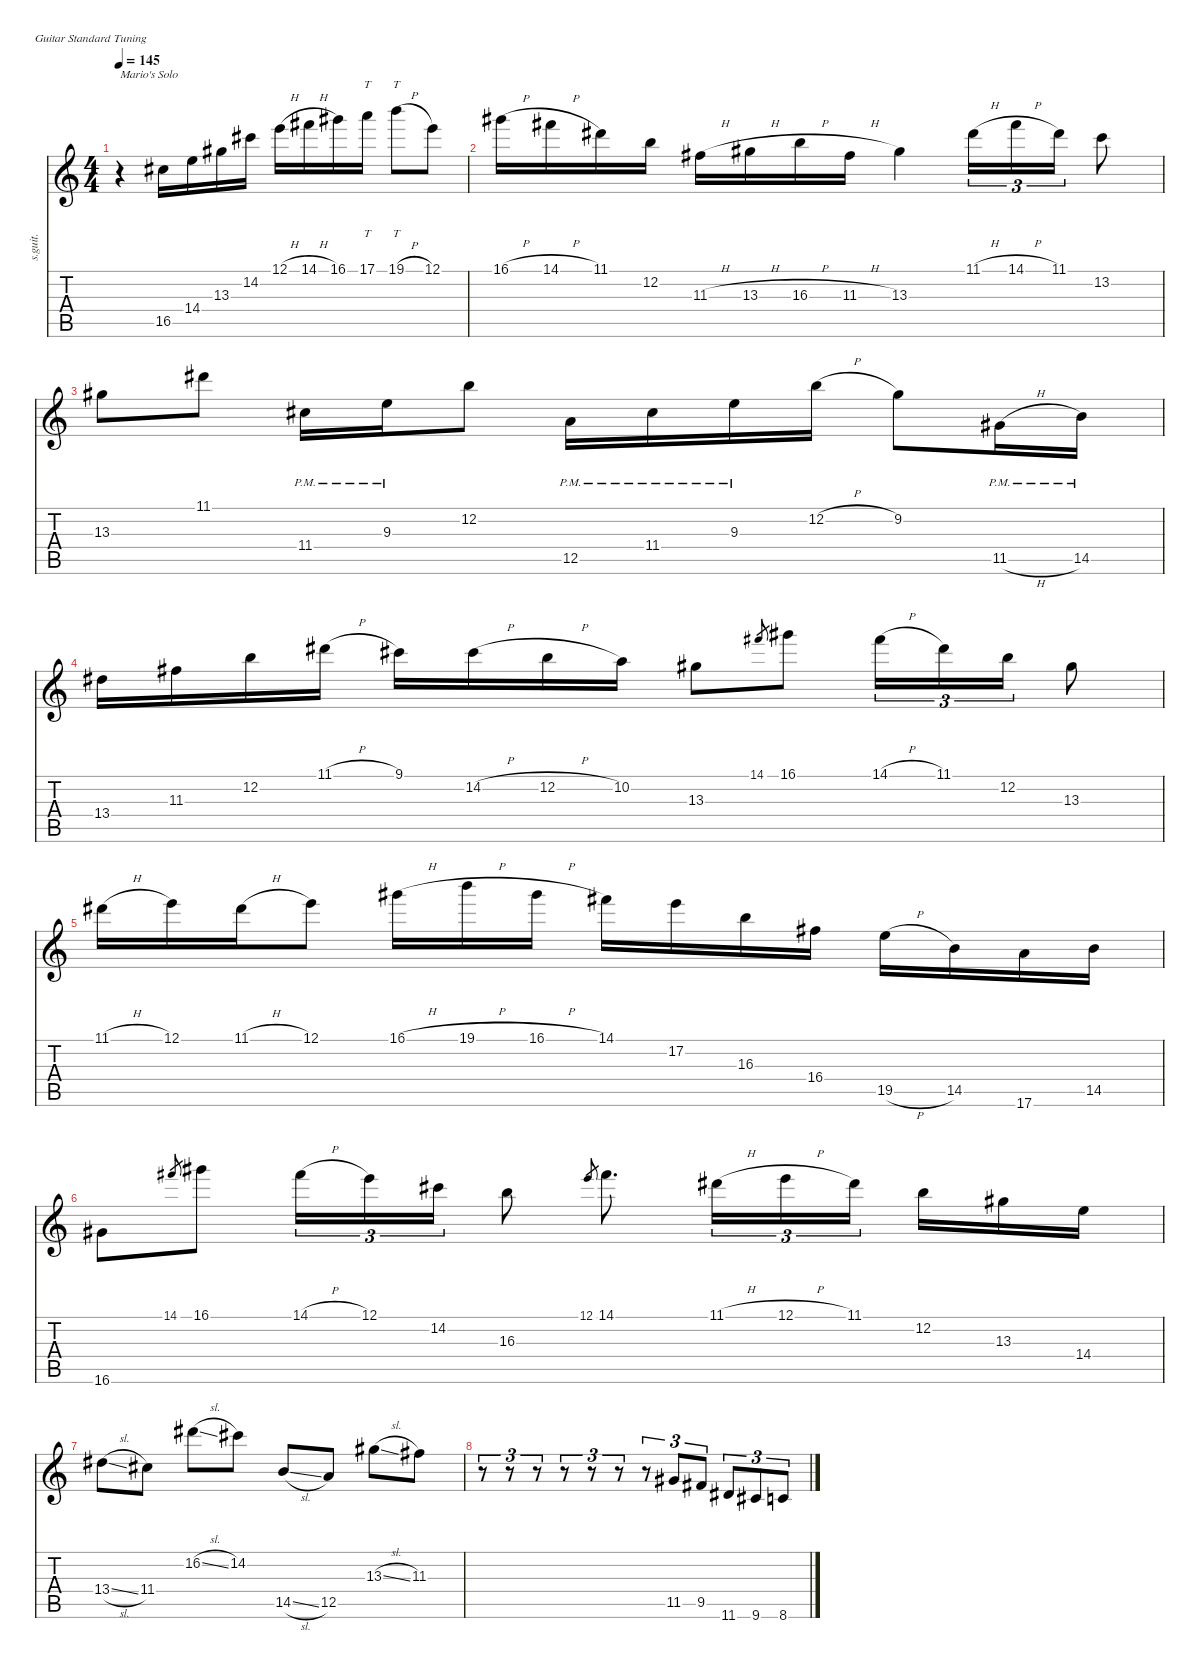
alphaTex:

\defaultSystemsLayout 4
\hideDynamics
\bracketExtendMode nobrackets
\track ("Mario" "s.guit.") {instrument overdrivenguitar}
\staff {score tabs}
\tuning (E4 B3 G3 D3 A2 E2)
\ts (4 4)
\tempo 145
\clef g2
\ks c
r.4{txt "Mario's Solo" dy mf} 16.5{acc #}.16{lyrics (0 "") lyrics (1 "") lyrics (2 "") lyrics (3 "") lyrics (4 "")} 14.4.16{lyrics (0 "") lyrics (1 "") lyrics (2 "") lyrics (3 "") lyrics (4 "")} 13.3{acc #}.16{lyrics (0 "") lyrics (1 "") lyrics (2 "") lyrics (3 "") lyrics (4 "")} 14.2{acc #}.16{lyrics (0 "") lyrics (1 "") lyrics (2 "") lyrics (3 "") lyrics (4 "")} 12.1{h}.16{lyrics (0 "") lyrics (1 "") lyrics (2 "") lyrics (3 "") lyrics (4 "")} 14.1{h acc #}.16{lyrics (0 "") lyrics (1 "") lyrics (2 "") lyrics (3 "") lyrics (4 "")} 16.1{acc #}.16{lyrics (0 "") lyrics (1 "") lyrics (2 "") lyrics (3 "") lyrics (4 "")} 17.1.16{tt lyrics (0 "") lyrics (1 "") lyrics (2 "") lyrics (3 "") lyrics (4 "")} 19.1{h}.8{tt lyrics (0 "") lyrics (1 "") lyrics (2 "") lyrics (3 "") lyrics (4 "")} 12.1.8{lyrics (0 "") lyrics (1 "") lyrics (2 "") lyrics (3 "") lyrics (4 "")} |
16.1{h acc #}.16{lyrics (0 "") lyrics (1 "") lyrics (2 "") lyrics (3 "") lyrics (4 "")} 14.1{h acc #}.16{lyrics (0 "") lyrics (1 "") lyrics (2 "") lyrics (3 "") lyrics (4 "")} 11.1{acc #}.16{lyrics (0 "") lyrics (1 "") lyrics (2 "") lyrics (3 "") lyrics (4 "")} 12.2.16{lyrics (0 "") lyrics (1 "") lyrics (2 "") lyrics (3 "") lyrics (4 "")} 11.3{h acc #}.16{lyrics (0 "") lyrics (1 "") lyrics (2 "") lyrics (3 "") lyrics (4 "")} 13.3{h acc #}.16{lyrics (0 "") lyrics (1 "") lyrics (2 "") lyrics (3 "") lyrics (4 "")} 16.3{h}.16{lyrics (0 "") lyrics (1 "") lyrics (2 "") lyrics (3 "") lyrics (4 "")} 11.3{h acc #}.16{lyrics (0 "") lyrics (1 "") lyrics (2 "") lyrics (3 "") lyrics (4 "")} 13.3{acc #}.4{lyrics (0 "") lyrics (1 "") lyrics (2 "") lyrics (3 "") lyrics (4 "")} 11.1{h acc #}.16{tu (3 2) lyrics (0 "") lyrics (1 "") lyrics (2 "") lyrics (3 "") lyrics (4 "")} 14.1{h acc #}.16{tu (3 2) lyrics (0 "") lyrics (1 "") lyrics (2 "") lyrics (3 "") lyrics (4 "")} 11.1{acc #}.16{tu (3 2) lyrics (0 "") lyrics (1 "") lyrics (2 "") lyrics (3 "") lyrics (4 "")} 13.2.8{lyrics (0 "") lyrics (1 "") lyrics (2 "") lyrics (3 "") lyrics (4 "")} |
13.3{acc #}.8{lyrics (0 "") lyrics (1 "") lyrics (2 "") lyrics (3 "") lyrics (4 "")} 11.1{acc #}.8{lyrics (0 "") lyrics (1 "") lyrics (2 "") lyrics (3 "") lyrics (4 "")} 11.4{pm acc #}.16{lyrics (0 "") lyrics (1 "") lyrics (2 "") lyrics (3 "") lyrics (4 "")} 9.3{pm}.16{lyrics (0 "") lyrics (1 "") lyrics (2 "") lyrics (3 "") lyrics (4 "")} 12.2.8{lyrics (0 "") lyrics (1 "") lyrics (2 "") lyrics (3 "") lyrics (4 "")} 12.5{pm}.16{lyrics (0 "") lyrics (1 "") lyrics (2 "") lyrics (3 "") lyrics (4 "")} 11.4{pm acc #}.16{lyrics (0 "") lyrics (1 "") lyrics (2 "") lyrics (3 "") lyrics (4 "")} 9.3{pm}.16{lyrics (0 "") lyrics (1 "") lyrics (2 "") lyrics (3 "") lyrics (4 "")} 12.2{h}.16{lyrics (0 "") lyrics (1 "") lyrics (2 "") lyrics (3 "") lyrics (4 "")} 9.2{acc #}.8{lyrics (0 "") lyrics (1 "") lyrics (2 "") lyrics (3 "") lyrics (4 "")} 11.5{h pm acc #}.16{lyrics (0 "") lyrics (1 "") lyrics (2 "") lyrics (3 "") lyrics (4 "")} 14.5{pm}.16{lyrics (0 "") lyrics (1 "") lyrics (2 "") lyrics (3 "") lyrics (4 "")} |
13.4{acc #}.16{lyrics (0 "") lyrics (1 "") lyrics (2 "") lyrics (3 "") lyrics (4 "")} 11.3{acc #}.16{lyrics (0 "") lyrics (1 "") lyrics (2 "") lyrics (3 "") lyrics (4 "")} 12.2.16{lyrics (0 "") lyrics (1 "") lyrics (2 "") lyrics (3 "") lyrics (4 "")} 11.1{h acc #}.16{lyrics (0 "") lyrics (1 "") lyrics (2 "") lyrics (3 "") lyrics (4 "")} 9.1{acc #}.16{lyrics (0 "") lyrics (1 "") lyrics (2 "") lyrics (3 "") lyrics (4 "")} 14.2{h acc #}.16{lyrics (0 "") lyrics (1 "") lyrics (2 "") lyrics (3 "") lyrics (4 "")} 12.2{h}.16{lyrics (0 "") lyrics (1 "") lyrics (2 "") lyrics (3 "") lyrics (4 "")} 10.2.16{lyrics (0 "") lyrics (1 "") lyrics (2 "") lyrics (3 "") lyrics (4 "")} 13.3{acc #}.8{lyrics (0 "") lyrics (1 "") lyrics (2 "") lyrics (3 "") lyrics (4 "")} 14.1{acc #}.8{lyrics (0 "") lyrics (1 "") lyrics (2 "") lyrics (3 "") lyrics (4 "") gr} 16.1{acc #}.8{lyrics (0 "") lyrics (1 "") lyrics (2 "") lyrics (3 "") lyrics (4 "")} 14.1{h acc #}.16{tu (3 2) lyrics (0 "") lyrics (1 "") lyrics (2 "") lyrics (3 "") lyrics (4 "")} 11.1{acc #}.16{tu (3 2) lyrics (0 "") lyrics (1 "") lyrics (2 "") lyrics (3 "") lyrics (4 "")} 12.2.16{tu (3 2) lyrics (0 "") lyrics (1 "") lyrics (2 "") lyrics (3 "") lyrics (4 "")} 13.3{acc #}.8{lyrics (0 "") lyrics (1 "") lyrics (2 "") lyrics (3 "") lyrics (4 "")} |
11.1{h acc #}.16{lyrics (0 "") lyrics (1 "") lyrics (2 "") lyrics (3 "") lyrics (4 "")} 12.1.16{lyrics (0 "") lyrics (1 "") lyrics (2 "") lyrics (3 "") lyrics (4 "")} 11.1{h acc #}.16{lyrics (0 "") lyrics (1 "") lyrics (2 "") lyrics (3 "") lyrics (4 "")} 12.1.8{lyrics (0 "") lyrics (1 "") lyrics (2 "") lyrics (3 "") lyrics (4 "")} 16.1{h acc #}.16{lyrics (0 "") lyrics (1 "") lyrics (2 "") lyrics (3 "") lyrics (4 "")} 19.1{h}.16{lyrics (0 "") lyrics (1 "") lyrics (2 "") lyrics (3 "") lyrics (4 "")} 16.1{h acc #}.16{lyrics (0 "") lyrics (1 "") lyrics (2 "") lyrics (3 "") lyrics (4 "")} 14.1{acc #}.16{lyrics (0 "") lyrics (1 "") lyrics (2 "") lyrics (3 "") lyrics (4 "")} 17.2.16{lyrics (0 "") lyrics (1 "") lyrics (2 "") lyrics (3 "") lyrics (4 "")} 16.3.16{lyrics (0 "") lyrics (1 "") lyrics (2 "") lyrics (3 "") lyrics (4 "")} 16.4{acc #}.16{lyrics (0 "") lyrics (1 "") lyrics (2 "") lyrics (3 "") lyrics (4 "")} 19.5{h}.16{lyrics (0 "") lyrics (1 "") lyrics (2 "") lyrics (3 "") lyrics (4 "")} 14.5.16{lyrics (0 "") lyrics (1 "") lyrics (2 "") lyrics (3 "") lyrics (4 "")} 17.6.16{lyrics (0 "") lyrics (1 "") lyrics (2 "") lyrics (3 "") lyrics (4 "")} 14.5.16{lyrics (0 "") lyrics (1 "") lyrics (2 "") lyrics (3 "") lyrics (4 "")} |
16.6{acc #}.8{lyrics (0 "") lyrics (1 "") lyrics (2 "") lyrics (3 "") lyrics (4 "")} 14.1{acc #}.8{lyrics (0 "") lyrics (1 "") lyrics (2 "") lyrics (3 "") lyrics (4 "") gr} 16.1{acc #}.8{lyrics (0 "") lyrics (1 "") lyrics (2 "") lyrics (3 "") lyrics (4 "")} 14.1{h acc #}.16{tu (3 2) lyrics (0 "") lyrics (1 "") lyrics (2 "") lyrics (3 "") lyrics (4 "")} 12.1.16{tu (3 2) lyrics (0 "") lyrics (1 "") lyrics (2 "") lyrics (3 "") lyrics (4 "")} 14.2{acc #}.16{tu (3 2) lyrics (0 "") lyrics (1 "") lyrics (2 "") lyrics (3 "") lyrics (4 "")} 16.3.8{lyrics (0 "") lyrics (1 "") lyrics (2 "") lyrics (3 "") lyrics (4 "")} 12.1.8{lyrics (0 "") lyrics (1 "") lyrics (2 "") lyrics (3 "") lyrics (4 "") gr} 14.1{acc #}.8{d lyrics (0 "") lyrics (1 "") lyrics (2 "") lyrics (3 "") lyrics (4 "")} 11.1{h acc #}.16{tu (3 2) lyrics (0 "") lyrics (1 "") lyrics (2 "") lyrics (3 "") lyrics (4 "")} 12.1{h}.16{tu (3 2) lyrics (0 "") lyrics (1 "") lyrics (2 "") lyrics (3 "") lyrics (4 "")} 11.1{acc #}.16{tu (3 2) lyrics (0 "") lyrics (1 "") lyrics (2 "") lyrics (3 "") lyrics (4 "")} 12.2.16{lyrics (0 "") lyrics (1 "") lyrics (2 "") lyrics (3 "") lyrics (4 "")} 13.3{acc #}.16{lyrics (0 "") lyrics (1 "") lyrics (2 "") lyrics (3 "") lyrics (4 "")} 14.4.16{lyrics (0 "") lyrics (1 "") lyrics (2 "") lyrics (3 "") lyrics (4 "")} |
13.4{sl acc #}.8{lyrics (0 "") lyrics (1 "") lyrics (2 "") lyrics (3 "") lyrics (4 "")} 11.4{acc #}.8{lyrics (0 "") lyrics (1 "") lyrics (2 "") lyrics (3 "") lyrics (4 "")} 16.2{sl acc #}.8{lyrics (0 "") lyrics (1 "") lyrics (2 "") lyrics (3 "") lyrics (4 "")} 14.2{acc #}.8{lyrics (0 "") lyrics (1 "") lyrics (2 "") lyrics (3 "") lyrics (4 "")} 14.5{sl}.8{lyrics (0 "") lyrics (1 "") lyrics (2 "") lyrics (3 "") lyrics (4 "")} 12.5.8{lyrics (0 "") lyrics (1 "") lyrics (2 "") lyrics (3 "") lyrics (4 "")} 13.3{sl acc #}.8{lyrics (0 "") lyrics (1 "") lyrics (2 "") lyrics (3 "") lyrics (4 "")} 11.3{acc #}.8{lyrics (0 "") lyrics (1 "") lyrics (2 "") lyrics (3 "") lyrics (4 "")} |
r.8{tu (3 2)} r.8{tu (3 2)} r.8{tu (3 2)} r.8{tu (3 2)} r.8{tu (3 2)} r.8{tu (3 2)} r.8{tu (3 2)} 11.5{acc #}.8{tu (3 2) lyrics (0 "") lyrics (1 "") lyrics (2 "") lyrics (3 "") lyrics (4 "")} 9.5{acc #}.8{tu (3 2) lyrics (0 "") lyrics (1 "") lyrics (2 "") lyrics (3 "") lyrics (4 "")} 11.6{acc #}.8{tu (3 2) lyrics (0 "") lyrics (1 "") lyrics (2 "") lyrics (3 "") lyrics (4 "")} 9.6{acc #}.8{tu (3 2) lyrics (0 "") lyrics (1 "") lyrics (2 "") lyrics (3 "") lyrics (4 "")} 8.6.8{tu (3 2) lyrics (0 "") lyrics (1 "") lyrics (2 "") lyrics (3 "") lyrics (4 "")}
